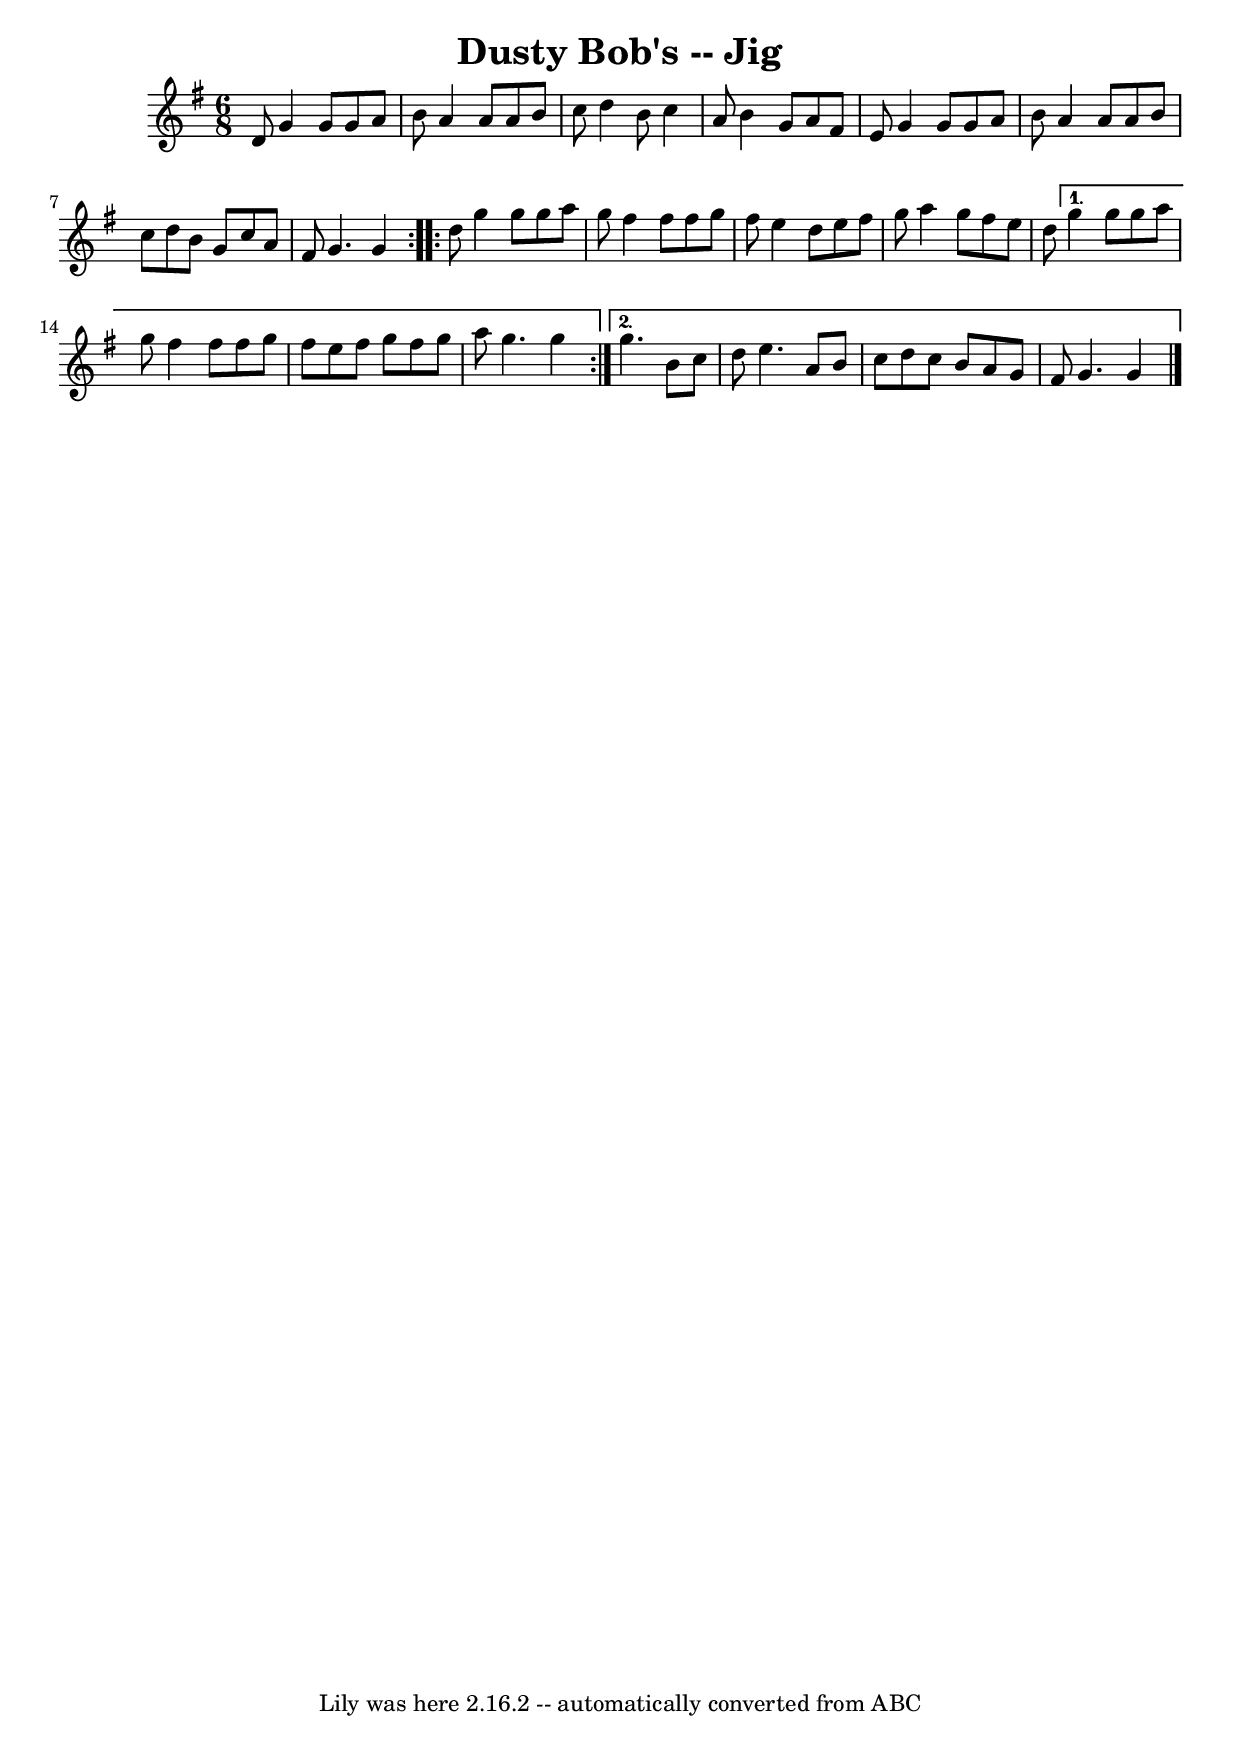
\version "2.16.2"
\include "Mammoth.ily"
\header {
  %% book = "Ryan's Mammoth Collection of Fiddle Tunes"
 crossRefNumber = "1"
 footnotes = ""
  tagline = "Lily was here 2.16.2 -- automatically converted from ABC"
  title = "Dusty Bob's -- Jig"

}
voicedefault =  {



  \repeat volta 2 {

    \time 6/8 
    \key g \major d'8         |
 g'4 g'8 g'8 a'8 b'8  |
 a'4 a'8 a'8 b'8 c''8    |
 d''4 b'8 c''4 a'8     |
 b'4 g'8 a'8 fis'8 e'8    |
     |
 g'4 g'8 g'8 a'8 b'8    |
 a'4 a'8 a'8 b'8 c''8     |
 d''8 b'8 g'8 c''8 a'8 fis'8     |
 g'4. g'4    
  }     
  \repeat volta 2 { d''8         |
 g''4 g''8 g''8 a''8 g''8     |
 fis''4 fis''8 fis''8 g''8 fis''8     |
 e''4 d''8 e''8 fis''8 g''8    |
 a''4 g''8 fis''8 e''8 d''8     |
    
  } \alternative{{ g''4 g''8 g''8 a''8 g''8     |
 fis''4 fis''8 fis''8 g''8 fis''8     |
 e''8 fis''8 g''8 fis''8 g''8 a''8   |
 g''4. g''4    |
       } { g''4. b'8 c''8 d''8     |
 e''4. a'8 b'8 c''8    |
 d''8 c''8 b'8 a'8 g'8 fis'8     |
 g'4. g'4    \bar "|."   
    }
	       }

}

\score{
  <<

    \context Staff="default"
    {
      \voicedefault 
      
    }

  >>
  \layout {
    
  }
  \midi {
  }

}
